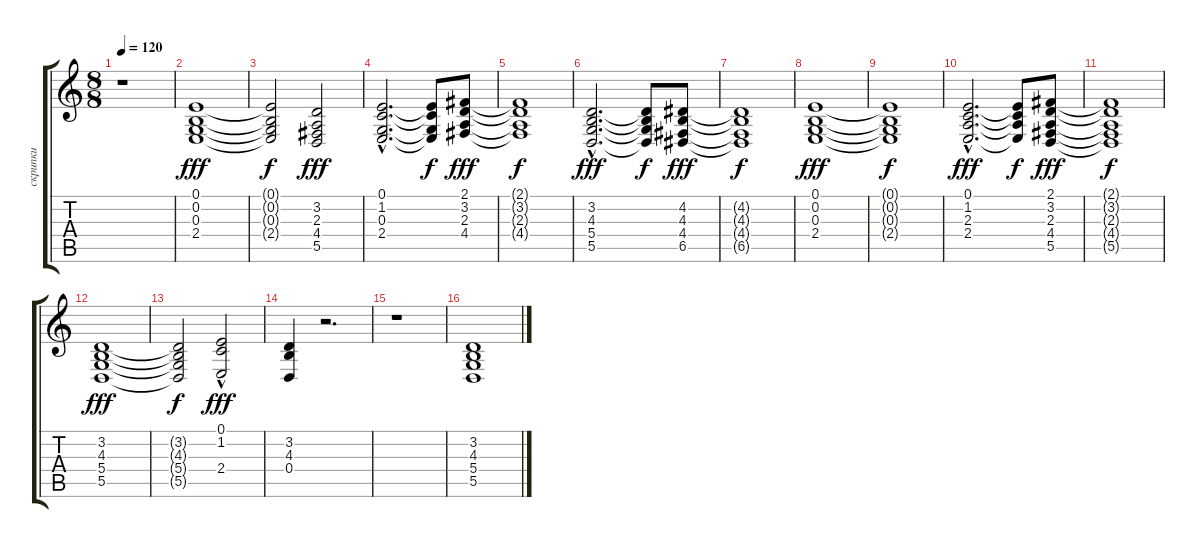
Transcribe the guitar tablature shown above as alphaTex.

\track ("скрипки" "скрипки") {instrument synthstrings1}
\staff {score tabs}
\tuning (E4 B3 G3 D3 A2 E2) {hide}
\ts (8 8)
\tempo 120
\clef g2
\ks c
r.1{dy f} |
(0.1 0.2 0.3 2.4).1{dy fff} |
(0.1{t} 0.2{t} 0.3{t} 2.4{t}).2{dy f} (3.2 2.3 4.4 5.5).2{dy fff} |
(0.1{hac} 1.2{hac} 0.3{hac} 2.4{hac}).2{d} (0.1{t} 1.2{t} 0.3{t} 2.4{t}).8{dy f} (2.1 3.2 2.3 4.4).8{dy fff} |
(2.1{t} 3.2{t} 2.3{t} 4.4{t}).1{dy f} |
(3.2{hac} 4.3{hac} 5.4{hac} 5.5{hac}).2{d dy fff} (3.2{t} 4.3{t} 5.4{t} 5.5{t}).8{dy f} (4.2 4.3 4.4 6.5).8{dy fff} |
(4.2{t} 4.3{t} 4.4{t} 6.5{t}).1{dy f} |
(0.1 0.2 0.3 2.4).1{dy fff} |
(0.1{t} 0.2{t} 0.3{t} 2.4{t}).1{dy f} |
(0.1{hac} 1.2{hac} 2.3{hac} 2.4{hac}).2{d dy fff} (0.1{t} 1.2{t} 2.3{t} 2.4{t}).8{dy f} (2.1 3.2 2.3 4.4 5.5).8{dy fff} |
(2.1{t} 3.2{t} 2.3{t} 4.4{t} 5.5{t}).1{dy f} |
(3.2 4.3 5.4 5.5).1{dy fff} |
(3.2{t} 4.3{t} 5.4{t} 5.5{t}).2{dy f} (0.1{hac} 1.2{hac} 2.4).2{dy fff} |
(3.2 4.3 0.4).4 r.2{d} |
r.1 |
(3.2 4.3 5.4 5.5).1
